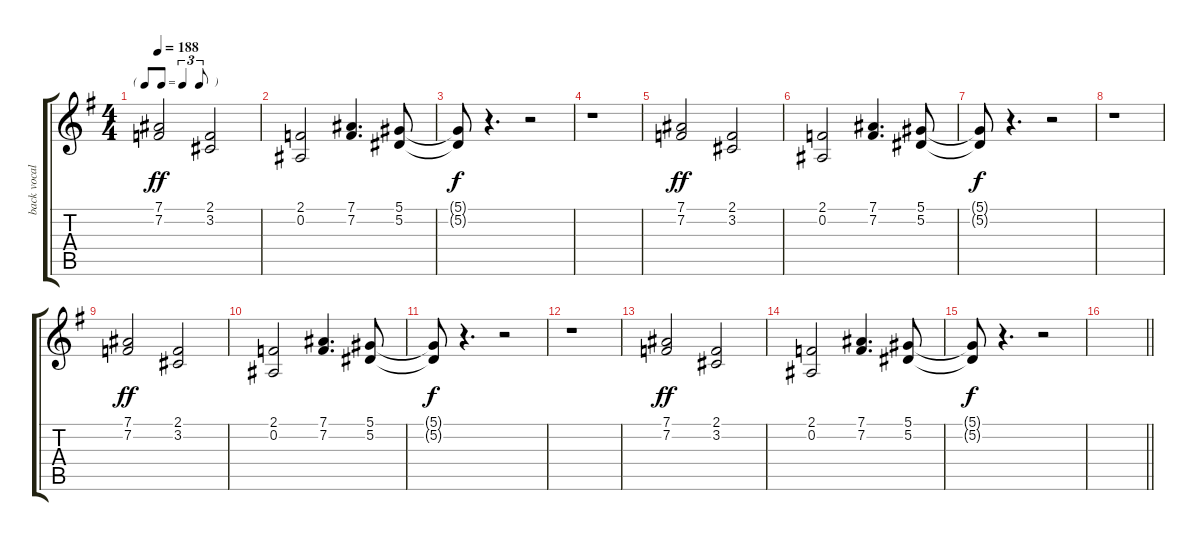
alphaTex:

\track ("back vocals" "back vocal") {instrument pad4choir}
\staff {score tabs}
\tuning (Eb4 Bb3 Gb3 Db3 Ab2 Eb2) {hide}
\ts (4 4)
\tf triplet8th
\tempo 188
\clef g2
\ks g
(7.1 7.2).2{dy ff} (2.1 3.2).2 |
(2.1 0.2).2 (7.1 7.2).4{d} (5.1 5.2).8 |
(5.1{t} 5.2{t}).8{dy f} r.4{d} r.2 |
r.1 |
(7.1 7.2).2{dy ff} (2.1 3.2).2 |
(2.1 0.2).2 (7.1 7.2).4{d} (5.1 5.2).8 |
(5.1{t} 5.2{t}).8{dy f} r.4{d} r.2 |
r.1 |
(7.1 7.2).2{dy ff} (2.1 3.2).2 |
(2.1 0.2).2 (7.1 7.2).4{d} (5.1 5.2).8 |
(5.1{t} 5.2{t}).8{dy f} r.4{d} r.2 |
r.1 |
(7.1 7.2).2{dy ff} (2.1 3.2).2 |
(2.1 0.2).2 (7.1 7.2).4{d} (5.1 5.2).8 |
(5.1{t} 5.2{t}).8{dy f} r.4{d} r.2 |
\barLineRight lightlight
